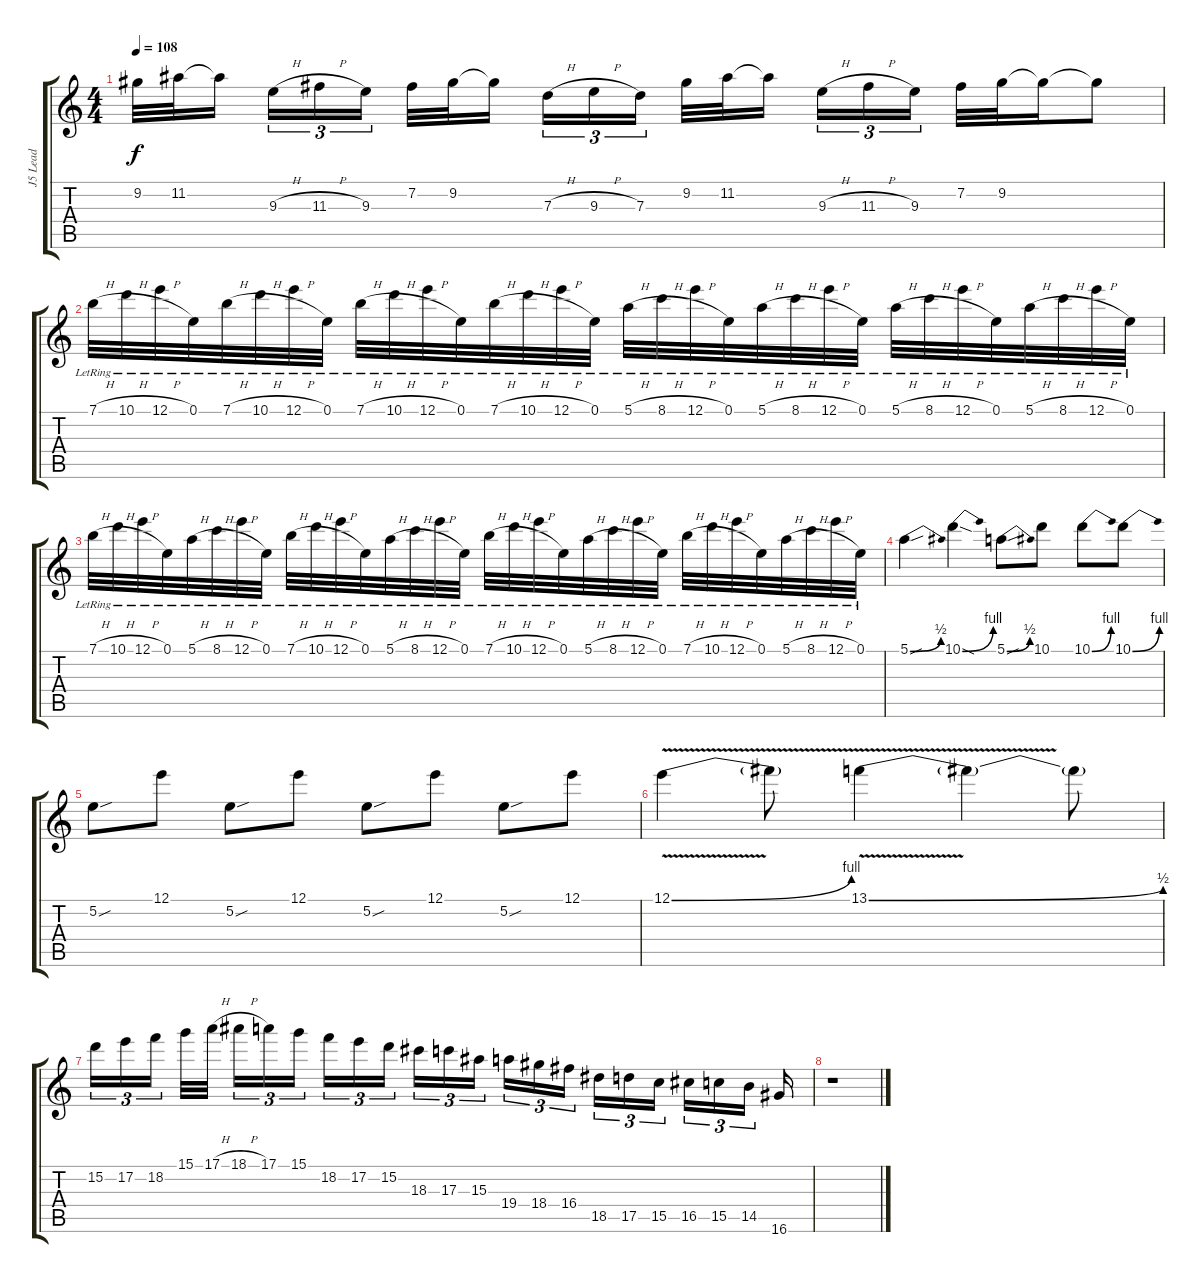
\track ("J5 Lead" "J5 Lead") {instrument overdrivenguitar}
\staff {score tabs}
\tuning (E4 B3 G3 D3 A2 E2) {hide}
\ts (4 4)
\tempo 108
\clef g2
\ks c
9.2.32{dy f} 11.2.32 11.2{t}.16 9.3{h}.16{tu (3 2)} 11.3{h}.16{tu (3 2)} 9.3.16{tu (3 2)} 7.2.32 9.2.32 9.2{t}.16 7.3{h}.16{tu (3 2)} 9.3{h}.16{tu (3 2)} 7.3.16{tu (3 2)} 9.2.32 11.2.32 11.2{t}.16 9.3{h}.16{tu (3 2)} 11.3{h}.16{tu (3 2)} 9.3.16{tu (3 2)} 7.2.32 9.2.32 9.2{t}.16 9.2{t}.8 |
7.1{h lr}.32 10.1{h lr}.32 12.1{h lr}.32 0.1{lr}.32 7.1{h lr}.32 10.1{h lr}.32 12.1{h lr}.32 0.1{lr}.32 7.1{h lr}.32 10.1{h lr}.32 12.1{h lr}.32 0.1{lr}.32 7.1{h lr}.32 10.1{h lr}.32 12.1{h lr}.32 0.1{lr}.32 5.1{h lr}.32 8.1{h lr}.32 12.1{h lr}.32 0.1{lr}.32 5.1{h lr}.32 8.1{h lr}.32 12.1{h lr}.32 0.1{lr}.32 5.1{h lr}.32 8.1{h lr}.32 12.1{h lr}.32 0.1{lr}.32 5.1{h lr}.32 8.1{h lr}.32 12.1{h lr}.32 0.1{lr}.32 |
7.1{h lr}.32 10.1{h lr}.32 12.1{h lr}.32 0.1{lr}.32 5.1{h lr}.32 8.1{h lr}.32 12.1{h lr}.32 0.1{lr}.32 7.1{h lr}.32 10.1{h lr}.32 12.1{h lr}.32 0.1{lr}.32 5.1{h lr}.32 8.1{h lr}.32 12.1{h lr}.32 0.1{lr}.32 7.1{h lr}.32 10.1{h lr}.32 12.1{h lr}.32 0.1{lr}.32 5.1{h lr}.32 8.1{h lr}.32 12.1{h lr}.32 0.1{lr}.32 7.1{h lr}.32 10.1{h lr}.32 12.1{h lr}.32 0.1{lr}.32 5.1{h lr}.32 8.1{h lr}.32 12.1{h lr}.32 0.1{lr}.32 |
5.1{be (bend 0 0 60 2) sou}.4 10.1{be (bend 0 0 60 4) sod}.4 5.1{be (bend 0 0 60 2) sou}.8 10.1.8 10.1{be (bend 0 0 60 4)}.8 10.1{be (bend 0 0 60 4)}.8 |
5.2{sou}.8 12.1.8 5.2{sou}.8 12.1.8 5.2{sou}.8 12.1.8 5.2{sou}.8 12.1.8 |
12.1{be (bend 0 0 60 4) v}.4 12.1{t}.8 13.1{be (bend 0 0 60 2) v}.4 13.1{t}.4 13.1{t}.8 |
15.2.16{tu (3 2)} 17.2.16{tu (3 2)} 18.2.16{tu (3 2)} 15.1.32 17.1{h}.32 18.1{h}.16{tu (3 2)} 17.1.16{tu (3 2)} 15.1.16{tu (3 2)} 18.2.16{tu (3 2)} 17.2.16{tu (3 2)} 15.2.16{tu (3 2)} 18.3.16{tu (3 2)} 17.3.16{tu (3 2)} 15.3.16{tu (3 2)} 19.4.16{tu (3 2)} 18.4.16{tu (3 2)} 16.4.16{tu (3 2)} 18.5.16{tu (3 2)} 17.5.16{tu (3 2)} 15.5.16{tu (3 2)} 16.5.16{tu (3 2)} 15.5.16{tu (3 2)} 14.5.16{tu (3 2)} 16.6.16 |
r.1
